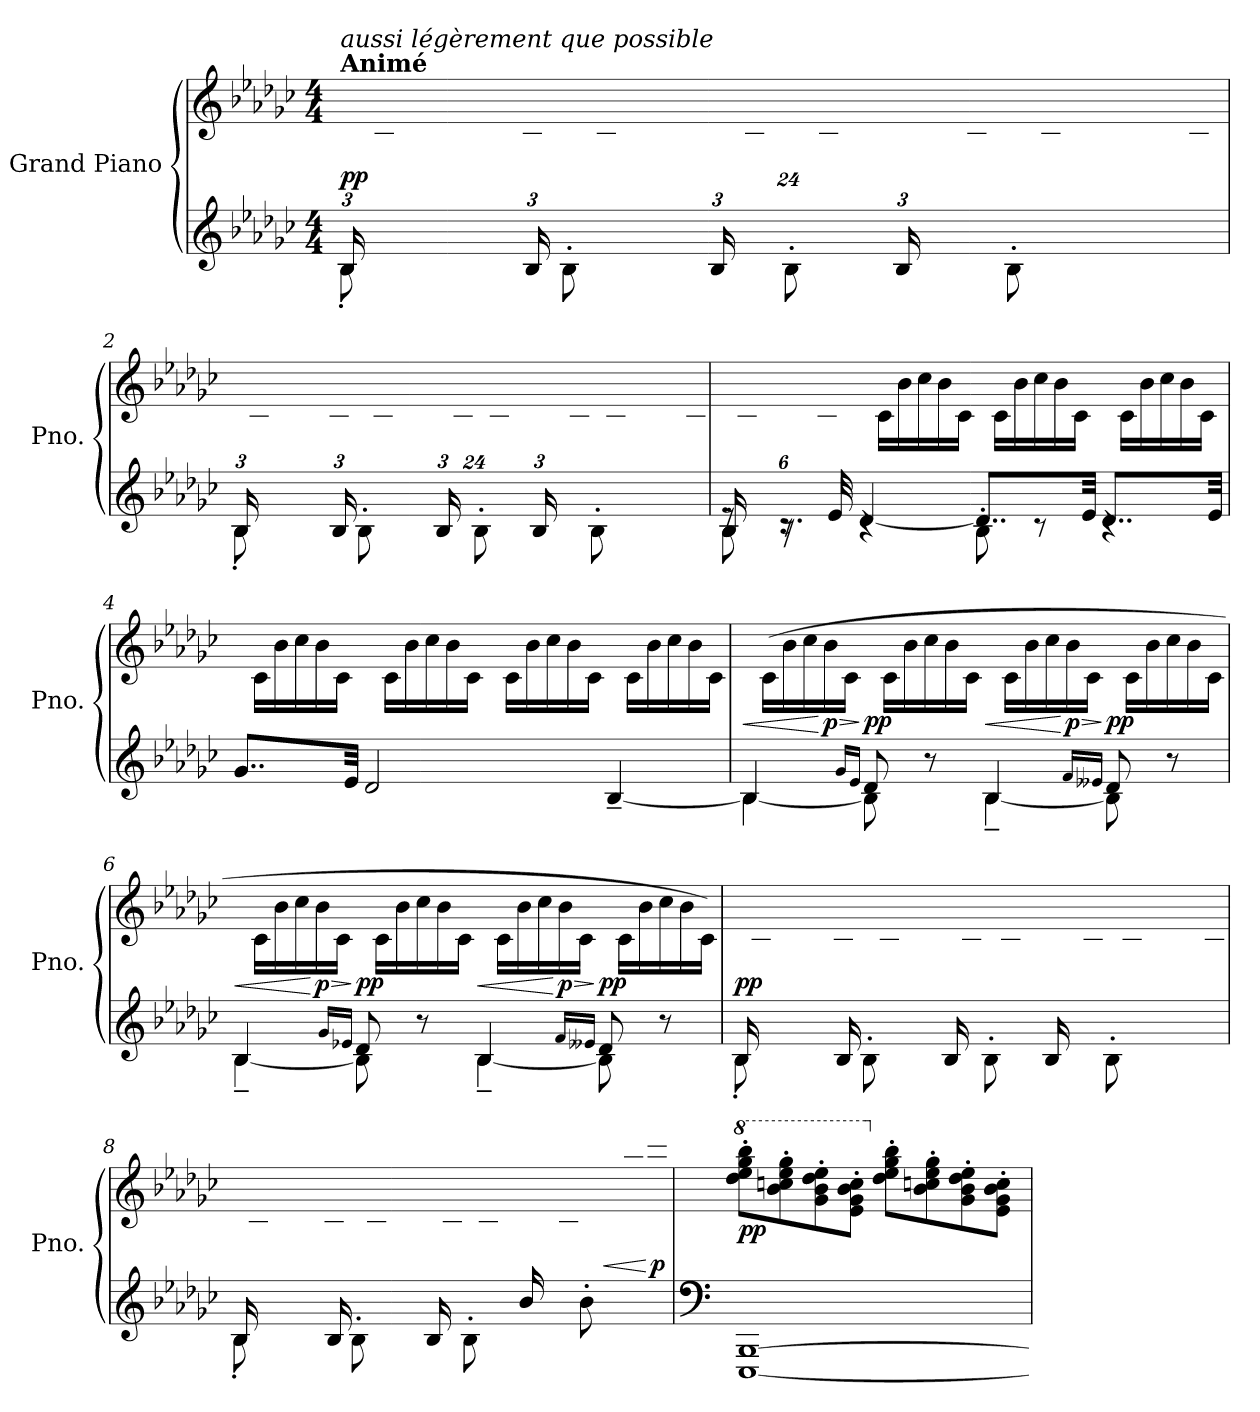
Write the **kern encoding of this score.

**kern	**kern	**dynam
*part1	*part1	*part1
*staff2	*staff1	*staff1/2
*I"Grand Piano	*	*
*I'Pno.	*	*
*clefG2	*clefG2	*
*k[b-e-a-d-g-c-]	*k[b-e-a-d-g-c-]	*
*M4/4	*M4/4	*
*MM126	*MM126	*
*Xbrackettup	*	*
=1	=1	=1
*^	*	*
!	!	!LO:TX:a:B:t=Animé	!
!	!	!LO:TX:a:i:t=aussi légèrement que possible	!
!	!	!	!LO:DY:b
(>24B-/LL	8B-'\	24ryy	pp
24%5ryy	.	24c-\	.
.	.	24b-\	.
.	8ryy	24cc-\	.
.	.	24b-\	.
.	.	24c-\JJ	.
24B-/LL	8B-'\	24ryy	.
24%5ryy	.	24c-\	.
.	.	24b-\	.
.	8ryy	24cc-\	.
.	.	24b-\	.
.	.	24c-\JJ	.
24B-/LL	8B-'\	24ryy	.
24%5ryy	.	24c-\	.
.	.	24b-\	.
.	8ryy	24cc-\	.
.	.	24b-\	.
.	.	24c-\JJ	.
24B-/LL	8B-'\	24ryy	.
24%5ryy	.	24c-\	.
.	.	24b-\	.
.	8ryy	24cc-\	.
.	.	24b-\	.
.	.	24c-\JJ	.
=2	=2	=2	=2
24B-/LL	8B-'\	24ryy	.
24%5ryy	.	24c-\	.
.	.	24b-\	.
.	8ryy	24cc-\	.
.	.	24b-\	.
.	.	24c-\JJ	.
24B-/LL	8B-'\	24ryy	.
24%5ryy	.	24c-\	.
.	.	24b-\	.
.	8ryy	24cc-\	.
.	.	24b-\	.
.	.	24c-\JJ	.
24B-/LL	8B-'\	24ryy	.
24%5ryy	.	24c-\	.
.	.	24b-\	.
.	8ryy	24cc-\	.
.	.	24b-\	.
.	.	24c-\JJ	.
24B-/LL	8B-'\	24ryy	.
24%5ryy	.	24c-\	.
.	.	24b-\	.
.	8ryy	24cc-\	.
.	.	24b-\	.
.	.	24c-\JJ)	.
*v	*v	*	*
!!LO:LB:g=z
=3	=3	=3
*Xtuplet	*	*
*^	*	*
*	*^	*	*
(>24B-/LL	8re	8B-'\	24ryy	.
24%23ryy	.	.	24c-\	.
.	.	.	24b-\	.
.	16.rc	8rc	24cc-\	.
.	.	.	24b-\	.
.	.	.	24c-\JJ	.
.	32e-/	.	.	.
*	*	*	*Xtuplet	*
.	[4d-/	4rc	24ryy	.
.	.	.	24c-\LL	.
.	.	.	24b-\	.
.	.	.	24cc-\	.
.	.	.	24b-\	.
.	.	.	24c-\JJ	.
.	8..d-/L]	8B-'\	24ryy	.
.	.	.	24c-\LL	.
.	.	.	24b-\	.
.	.	8rc	24cc-\	.
.	.	.	24b-\	.
.	.	.	24c-\JJ	.
.	32e-/Jkk	.	.	.
.	8..d-/L	4rc	24ryy	.
.	.	.	24c-\LL	.
.	.	.	24b-\	.
.	.	.	24cc-\	.
.	.	.	24b-\	.
.	.	.	24c-\JJ	.
.	32e-/Jkk	.	.	.
*v	*v	*v	*	*
=4	=4	=4
8..g-/L	24ryy	.
.	24c-\LL	.
.	24b-\	.
.	24cc-\	.
.	24b-\	.
.	24c-\JJ	.
32e-/Jkk	.	.
2d-/	24ryy	.
.	24c-\LL	.
.	24b-\	.
.	24cc-\	.
.	24b-\	.
.	24c-\JJ	.
.	24ryy	.
.	24c-\LL	.
.	24b-\	.
.	24cc-\	.
.	24b-\	.
.	24c-\JJ	.
[4B-~/	24ryy	.
.	24c-\LL	.
.	24b-\	.
.	24cc-\	.
.	24b-\	.
.	24c-\JJ)	.
!!LO:LB:g=z
=5	=5	=5
*^	*	*
!	!	!	!LO:HP:b
4B-/]	[4B-\	24ryy	<
.	.	(>24c-\LL	.
.	.	24b-\	.
.	.	24cc-\	.
!	!	!	!LO:HP:n=1:b
!	!	!	!LO:DY:n=1:b
.	.	24b-\	[ > p
.	.	24c-\JJ	.
16qg-/LL	.	.	.
16qe-/JJ	.	.	.
!	!	!	!LO:DY:n=2:b
8d-/	8B-\]	24ryy	] pp
.	.	24c-\LL	.
.	.	24b-\	.
8r	8ryy	24cc-\	.
.	.	24b-\	.
.	.	24c-\JJ	.
!	!	!	!LO:HP:b
4B-/	[4B-~\	24ryy	<
.	.	24c-\LL	.
.	.	24b-\	.
.	.	24cc-\	.
!	!	!	!LO:HP:n=1:b
!	!	!	!LO:DY:n=3:b
.	.	24b-\	[ > p
.	.	24c-\JJ	.
16qf/LL	.	.	.
16qe--X/JJ	.	.	.
!	!	!	!LO:DY:n=4:b
8d-/	8B-\]	24ryy	] pp
.	.	24c-\LL	.
.	.	24b-\	.
8r	8ryy	24cc-\	.
.	.	24b-\	.
.	.	24c-\JJ	.
=6	=6	=6	=6
!	!	!	!LO:HP:b
4B-/	[4B-~\	24ryy	<
.	.	24c-\LL	.
.	.	24b-\	.
.	.	24cc-\	.
!	!	!	!LO:HP:n=1:b
!	!	!	!LO:DY:n=1:b
.	.	24b-\	[ > p
.	.	24c-\JJ	.
16qg-/LL	.	.	.
16qe-X/JJ	.	.	.
!	!	!	!LO:DY:n=2:b
8d-/	8B-\]	24ryy	] pp
.	.	24c-\LL	.
.	.	24b-\	.
8r	8ryy	24cc-\	.
.	.	24b-\	.
.	.	24c-\JJ	.
!	!	!	!LO:HP:b
4B-/	[4B-~\	24ryy	<
.	.	24c-\LL	.
.	.	24b-\	.
.	.	24cc-\	.
!	!	!	!LO:HP:n=1:b
!	!	!	!LO:DY:n=3:b
.	.	24b-\	[ > p
.	.	24c-\JJ	.
16qf/LL	.	.	.
16qe--X/JJ	.	.	.
!	!	!	!LO:DY:n=4:b
8d-/	8B-\]	24ryy	] pp
.	.	24c-\LL	.
.	.	24b-\	.
8r	8ryy	24cc-\	.
.	.	24b-\	.
.	.	24c-\JJ)	.
!!LO:LB:g=z
=7	=7	=7	=7
!	!	!	!LO:DY:b
(>24B-/LL	8B-'\	24ryy	pp
24%5ryy	.	24c-\	.
.	.	24b-\	.
.	8ryy	24cc-\	.
.	.	24b-\	.
.	.	24c-\JJ	.
24B-/LL	8B-'\	24ryy	.
24%5ryy	.	24c-\	.
.	.	24b-\	.
.	8ryy	24cc-\	.
.	.	24b-\	.
.	.	24c-\JJ	.
24B-/LL	8B-'\	24ryy	.
24%5ryy	.	24c-\	.
.	.	24b-\	.
.	8ryy	24cc-\	.
.	.	24b-\	.
.	.	24c-\JJ	.
24B-/LL	8B-'\	24ryy	.
24%5ryy	.	24c-\	.
.	.	24b-\	.
.	8ryy	24cc-\	.
.	.	24b-\	.
.	.	24c-\JJ	.
=8	=8	=8	=8
24B-/LL	8B-'\	24ryy	.
24%5ryy	.	24c-\	.
.	.	24b-\	.
.	8ryy	24cc-\	.
.	.	24b-\	.
.	.	24c-\JJ	.
24B-/LL	8B-'\	24ryy	.
24%5ryy	.	24c-\	.
.	.	24b-\	.
.	8ryy	24cc-\	.
.	.	24b-\	.
.	.	24c-\JJ	.
24B-/LL	8B-'\	24ryy	.
24%5ryy	.	24c-\	.
.	.	24b-\	.
.	8ryy	24cc-\	.
.	.	24b-\	.
.	.	24c-\JJ	.
16b-/LL	8b-'\	16ryy	.
!	!	!	!LO:HP:b
8.ryy	.	16cc-\	<
.	8ryy	16bb-\	.
!	!	!	!LO:DY:n=1:b
.	.	16ccc-\JJ)	[ p
*v	*v	*	*
!!LO:LB:g=z
=9	=9	=9
*clefF4	*	*
*	*8va	*
!	!	!LO:DY:b
[1EEE- [1BBB-	8ddd-\' 8eee-\' 8ggg-\' 8bbb-\'L	pp
.	8bb-\' 8cccn\' 8eee-\' 8ggg-\'	.
.	8gg-\' 8bb-\' 8ddd-\' 8eee-\'	.
.	8ee-\' 8gg-\' 8bb-\' 8ccc\'J	.
*	*X8va	*
.	8dd-\' 8ee-\' 8gg-\' 8bb-\'L	.
.	8b-\' 8ccn\' 8ee-\' 8gg-\'	.
.	8g-\' 8b-\' 8dd-\' 8ee-\'	.
.	8e-\' 8g-\' 8b-\' 8cc\'J	.
=	=	=
*-	*-	*-
